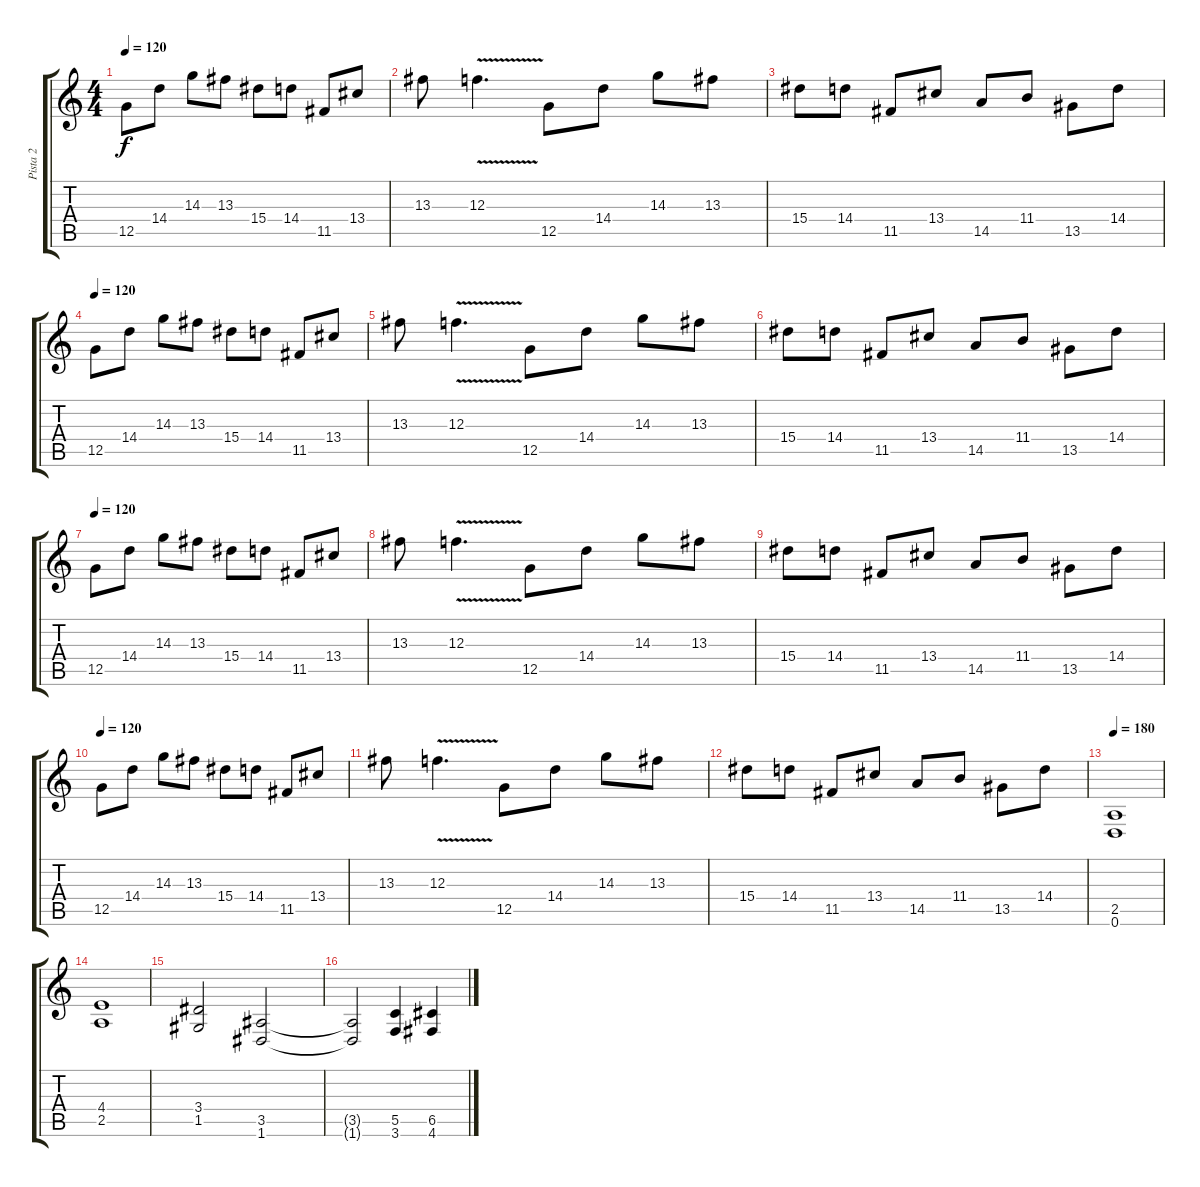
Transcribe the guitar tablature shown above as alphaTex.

\track ("Pista 2" "Pista 2") {instrument distortionguitar}
\staff {score tabs}
\tuning (D4 A3 F3 C3 G2 D2) {hide}
\ts (4 4)
\tempo 120
\clef g2
\ks c
12.5.8{dy f} 14.4.8 14.3.8 13.3.8 15.4.8 14.4.8 11.5.8 13.4.8 |
13.3.8 12.3{v}.4{d} 12.5.8 14.4.8 14.3.8 13.3.8 |
15.4.8 14.4.8 11.5.8 13.4.8 14.5.8 11.4.8 13.5.8 14.4.8 |
\tempo 120
12.5.8 14.4.8 14.3.8 13.3.8 15.4.8 14.4.8 11.5.8 13.4.8 |
13.3.8 12.3{v}.4{d} 12.5.8 14.4.8 14.3.8 13.3.8 |
15.4.8 14.4.8 11.5.8 13.4.8 14.5.8 11.4.8 13.5.8 14.4.8 |
\tempo 120
12.5.8 14.4.8 14.3.8 13.3.8 15.4.8 14.4.8 11.5.8 13.4.8 |
13.3.8 12.3{v}.4{d} 12.5.8 14.4.8 14.3.8 13.3.8 |
15.4.8 14.4.8 11.5.8 13.4.8 14.5.8 11.4.8 13.5.8 14.4.8 |
\tempo 120
12.5.8 14.4.8 14.3.8 13.3.8 15.4.8 14.4.8 11.5.8 13.4.8 |
13.3.8 12.3{v}.4{d} 12.5.8 14.4.8 14.3.8 13.3.8 |
15.4.8 14.4.8 11.5.8 13.4.8 14.5.8 11.4.8 13.5.8 14.4.8 |
\tempo 180
(2.5 0.6).1 |
(4.4 2.5).1 |
(3.4 1.5).2 (3.5 1.6).2 |
(3.5{t} 1.6{t}).2 (5.5 3.6).4 (6.5 4.6).4
